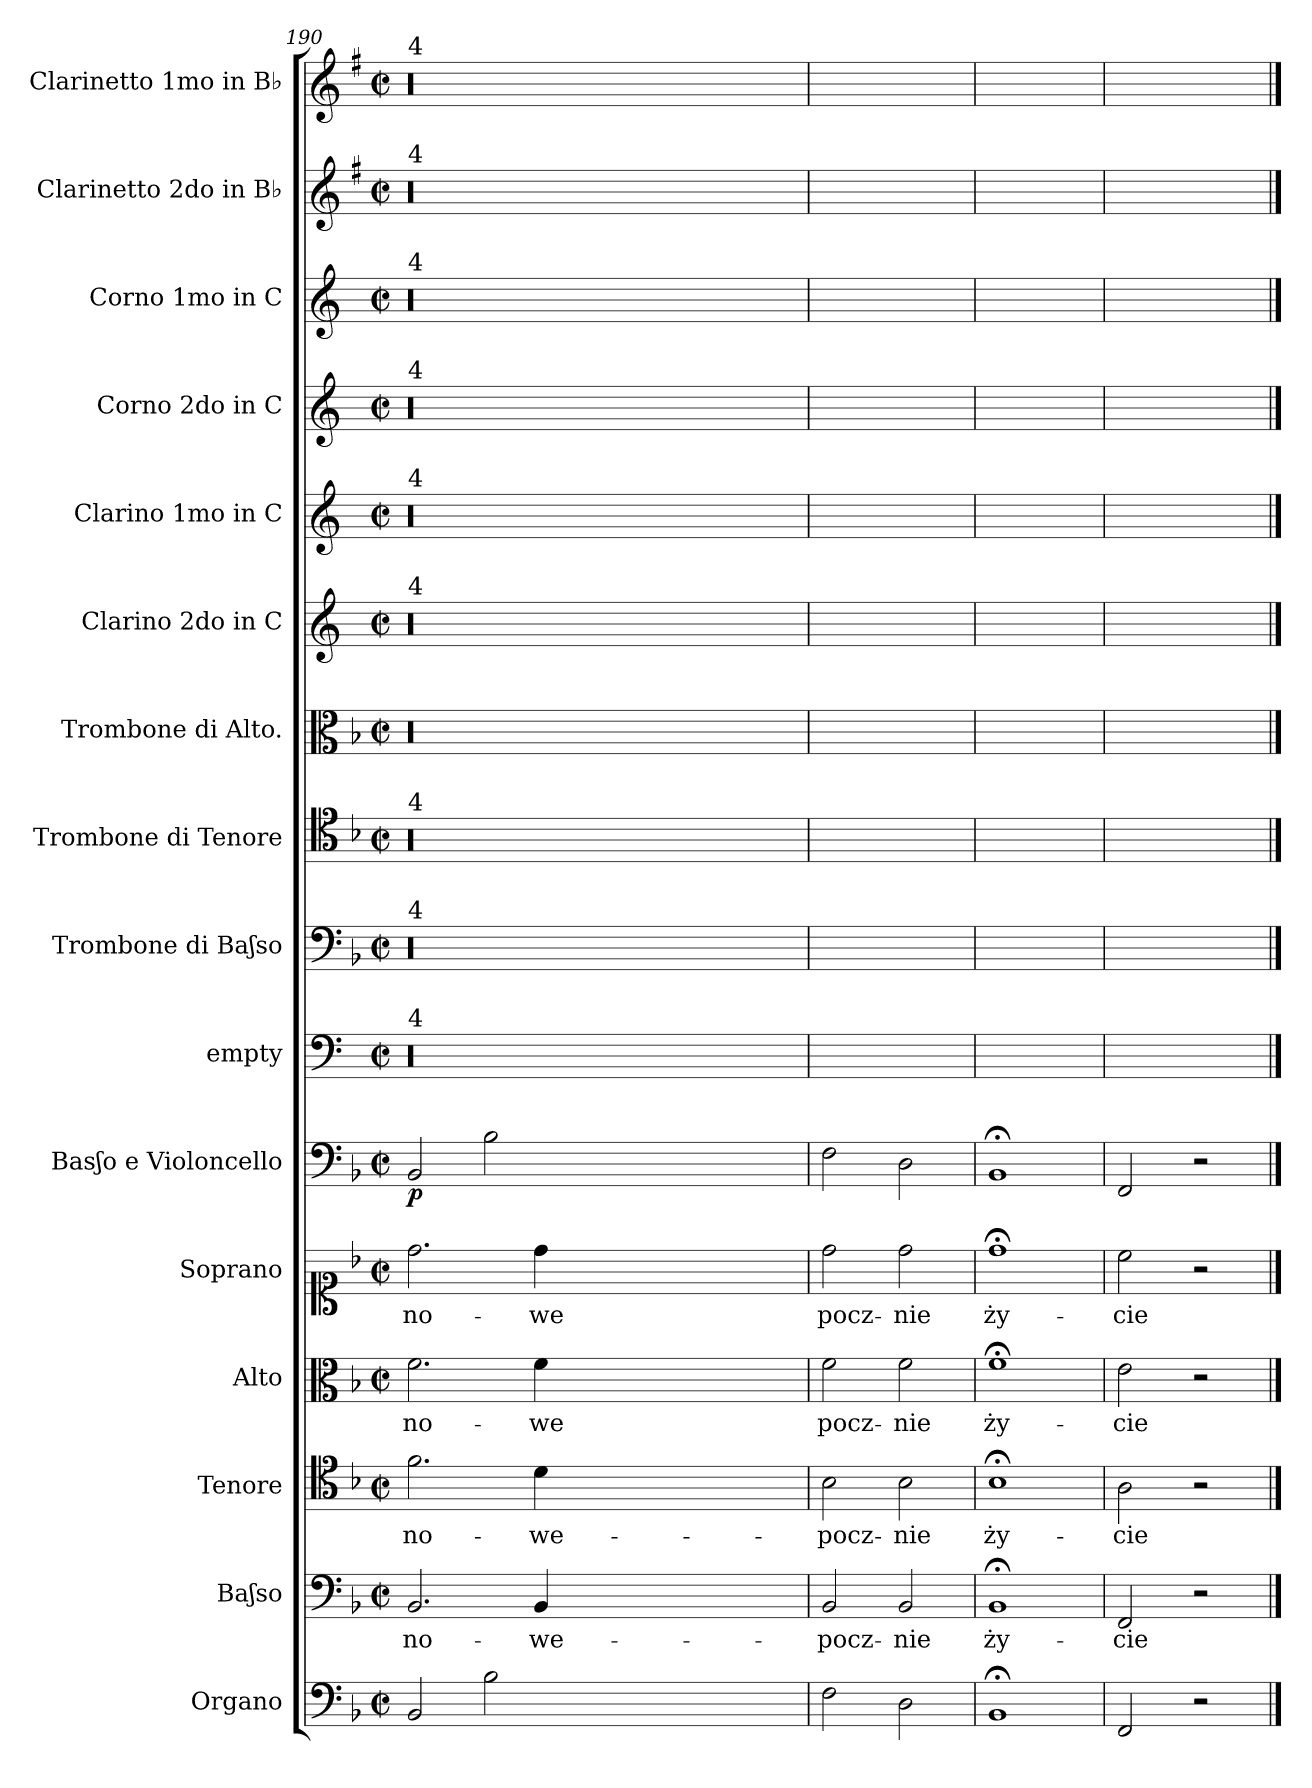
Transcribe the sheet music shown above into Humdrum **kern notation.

**kern	**kern	**text	**kern	**text	**kern	**text	**kern	**text	**kern	**dynam	**kern	**kern	**kern	**kern	**kern	**kern	**kern	**kern	**kern	**kern
*part16	*part15	*part15	*part14	*part14	*part13	*part13	*part12	*part12	*part11	*part11	*part10	*part9	*part8	*part7	*part6	*part5	*part4	*part3	*part2	*part1
*staff16	*staff15	*staff15	*staff14	*staff14	*staff13	*staff13	*staff12	*staff12	*staff11	*staff11	*staff10	*staff9	*staff8	*staff7	*staff6	*staff5	*staff4	*staff3	*staff2	*staff1
*I"Organo	*I"Baʃso	*	*I"Tenore	*	*I"Alto	*	*I"Soprano	*	*I"Basʃo e Violoncello	*	*I"empty	*I"Trombone di Baʃso	*I"Trombone di Tenore	*I"Trombone di Alto.	*I"Clarino 2do in C	*I"Clarino 1mo in C	*I"Corno 2do in C	*I"Corno 1mo in C	*I"Clarinetto 2do in B♭	*I"Clarinetto 1mo in B♭
*I'Org.	*I'B	*	*I'T	*	*I'A	*	*I'S	*	*I'B e V-c.	*	*	*I'Tr-ne di b.	*I'Tr-ne di t.	*I'Tr-ne di a.	*I'Cl-no 2. in C	*I'Cl-no 1. in C	*I'Cor 2 in C	*I'Cor 1 in C	*I'Cl 2 in B♭	*I'Cl 1 in B♭
*clefF4	*clefF4	*	*clefC4	*	*clefC3	*	*clefC1	*	*clefF4	*	*clefF4	*clefF4	*clefC4	*clefC3	*clefG2	*clefG2	*clefG2	*clefG2	*clefG2	*clefG2
*	*	*	*	*	*	*	*	*	*	*	*	*	*	*	*ITrd-3c-5	*ITrd-3c-5	*ITrd4c7	*ITrd4c7	*ITrd1c2	*ITrd1c2
*k[b-]	*k[b-]	*	*k[b-]	*	*k[b-]	*	*k[b-]	*	*k[b-]	*	*	*k[b-]	*k[b-]	*k[b-]	*k[b-]	*k[b-]	*k[b-]	*k[b-]	*k[b-]	*k[b-]
*F:	*F:	*	*F:	*	*F:	*	*F:	*	*F:	*	*	*F:	*F:	*F:	*F:	*F:	*F:	*F:	*F:	*F:
*M2/2	*M2/2	*	*M2/2	*	*M2/2	*	*M2/2	*	*M2/2	*	*M2/2	*M2/2	*M2/2	*M2/2	*M2/2	*M2/2	*M2/2	*M2/2	*M2/2	*M2/2
*met(c|)	*met(c|)	*	*met(c|)	*	*met(c|)	*	*met(c|)	*	*met(c|)	*	*met(c|)	*met(c|)	*met(c|)	*met(c|)	*met(c|)	*met(c|)	*met(c|)	*met(c|)	*met(c|)	*met(c|)
=190	=190	=190	=190	=190	=190	=190	=190	=190	=190	=190	=190	=190	=190	=190	=190	=190	=190	=190	=190	=190
!	!	!	!	!	!	!	!	!	!	!	!	!	!	!	!	!	!	!	!	!LO:TX:a:t=4
!	!	!	!	!	!	!	!	!	!	!	!	!	!	!	!	!	!	!	!LO:TX:a:t=4	!
!	!	!	!	!	!	!	!	!	!	!	!	!	!	!	!	!	!	!LO:TX:a:t=4	!	!
!	!	!	!	!	!	!	!	!	!	!	!	!	!	!	!	!	!LO:TX:a:t=4	!	!	!
!	!	!	!	!	!	!	!	!	!	!	!	!	!	!	!	!LO:TX:a:t=4	!	!	!	!
!	!	!	!	!	!	!	!	!	!	!	!	!	!	!	!LO:TX:a:t=4	!	!	!	!	!
!	!	!	!	!	!	!	!	!	!	!	!	!	!LO:TX:a:t=4	!	!	!	!	!	!	!
!	!	!	!	!	!	!	!	!	!	!	!	!LO:TX:a:t=4	!	!	!	!	!	!	!	!
!	!	!	!	!	!	!	!	!	!	!	!LO:TX:a:t=4	!	!	!	!	!	!	!	!	!
!	!	!	!	!	!	!	!	!	!	!LO:DY:b	!	!	!	!	!	!	!	!	!	!
2BB-/	2.BB-/	no-	2.f\	no-	2.f\	no-	2.dd\	no-	2BB-/	p	00r	00r	00r	00r	00r	00r	00r	00r	00r	00r
2B-\	.	.	.	.	.	.	.	.	2B-\	.	.	.	.	.	.	.	.	.	.	.
.	4BB-/	we-	4d\	-we-	4f\	we	4dd\	-we	.	.	.	.	.	.	.	.	.	.	.	.
0.ryy	0.ryy	.	0.ryy	.	0.ryy	.	0.ryy	.	0.ryy	.	.	.	.	.	.	.	.	.	.	.
=191	=191	=191	=191	=191	=191	=191	=191	=191	=191	=191	=191	=191	=191	=191	=191	=191	=191	=191	=191	=191
2F\	2BB-/	pocz-	2B-\	pocz-	2f\	pocz-	2dd\	pocz-	2F\	.	1ryy	1ryy	1ryy	1ryy	1ryy	1ryy	1ryy	1ryy	1ryy	1ryy
2D\	2BB-/	-nie	2B-\	-nie	2f\	-nie	2dd\	-nie	2D\	.	.	.	.	.	.	.	.	.	.	.
=192	=192	=192	=192	=192	=192	=192	=192	=192	=192	=192	=192	=192	=192	=192	=192	=192	=192	=192	=192	=192
1BB-;<	1BB-;<	ży-	1B-;<	ży-	1f;<	ży-	1dd;<	ży-	1BB-;<	.	1ryy	1ryy	1ryy	1ryy	1ryy	1ryy	1ryy	1ryy	1ryy	1ryy
=193	=193	=193	=193	=193	=193	=193	=193	=193	=193	=193	=193	=193	=193	=193	=193	=193	=193	=193	=193	=193
2FF/	2FF/	-cie	2A\	-cie	2e\	-cie	2cc\	-cie	2FF/	.	1ryy	1ryy	1ryy	1ryy	1ryy	1ryy	1ryy	1ryy	1ryy	1ryy
2r	2r	.	2r	.	2r	.	2r	.	2r	.	.	.	.	.	.	.	.	.	.	.
==	==	==	==	==	==	==	==	==	==	==	==	==	==	==	==	==	==	==	==	==
*-	*-	*-	*-	*-	*-	*-	*-	*-	*-	*-	*-	*-	*-	*-	*-	*-	*-	*-	*-	*-
